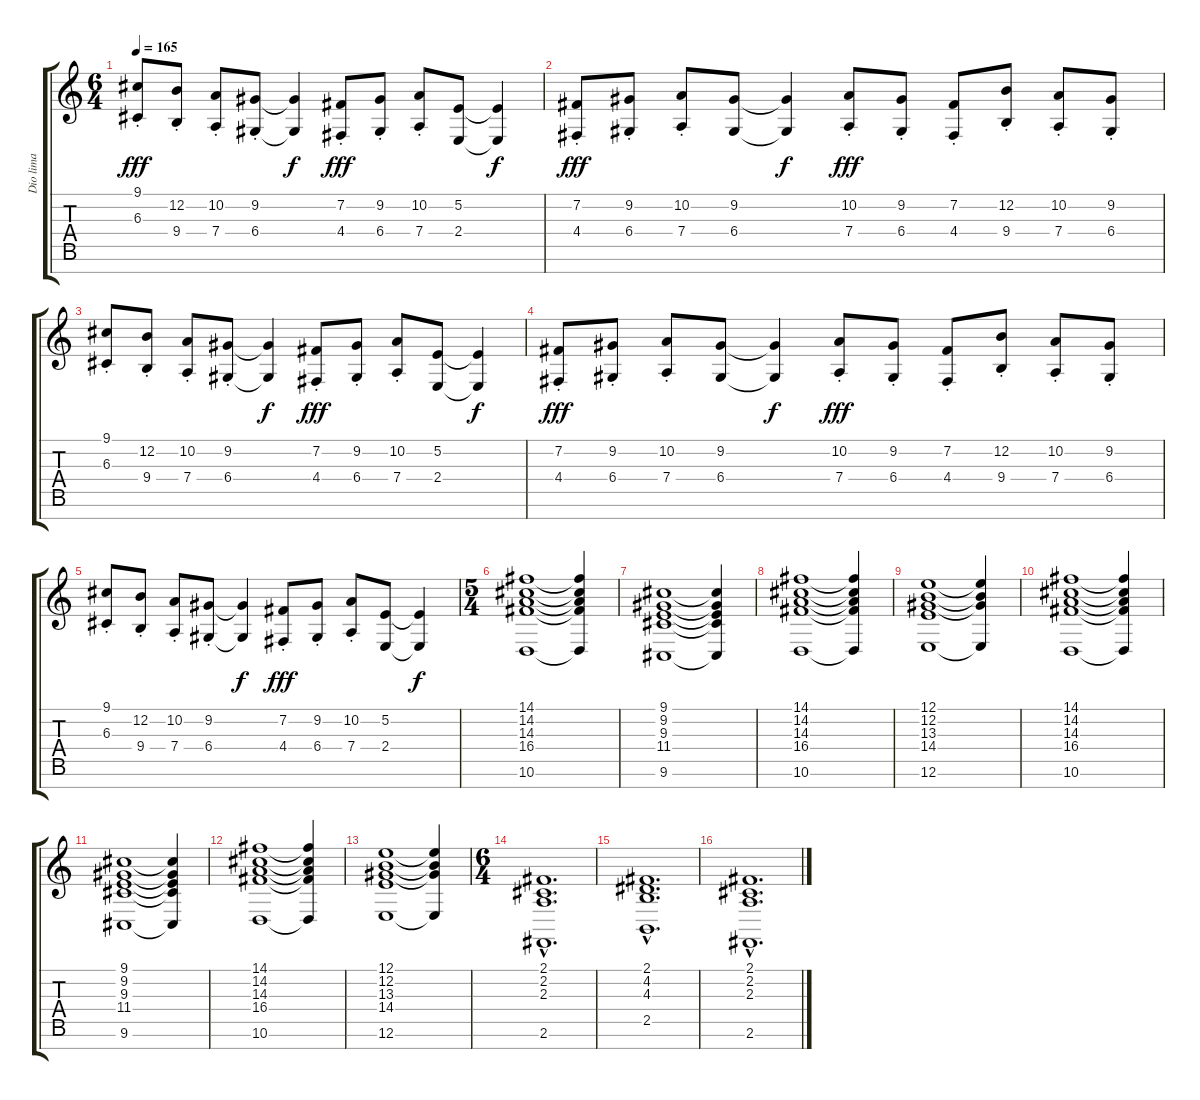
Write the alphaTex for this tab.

\track ("Dio lima" "Dio lima") {instrument rockorgan}
\staff {score tabs}
\tuning (E4 B3 G3 D3 A2 E2 B1) {hide}
\ts (6 4)
\tempo 165
\clef g2
\ks c
(9.1{st} 6.3{st}).8{dy fff} (12.2{st} 9.4{st}).8 (10.2{st} 7.4{st}).8 (9.2{st} 6.4).8 (9.2{t} 6.4{t}).4{dy f} (7.2{st} 4.4{st}).8{dy fff} (9.2{st} 6.4{st}).8 (10.2{st} 7.4{st}).8 (5.2 2.4).8 (5.2{t} 2.4{t}).4{dy f} |
(7.2{st} 4.4{st}).8{dy fff volume 16 instrument stringensemble2} (9.2{st} 6.4{st}).8 (10.2{st} 7.4{st}).8 (9.2 6.4).8 (9.2{t} 6.4{t}).4{dy f} (10.2{st} 7.4{st}).8{dy fff} (9.2{st} 6.4{st}).8 (7.2{st} 4.4{st}).8 (12.2{st} 9.4{st}).8 (10.2{st} 7.4{st}).8 (9.2{st} 6.4{st}).8 |
(9.1{st} 6.3{st}).8 (12.2{st} 9.4{st}).8 (10.2{st} 7.4{st}).8 (9.2{st} 6.4).8 (9.2{t} 6.4{t}).4{dy f} (7.2{st} 4.4{st}).8{dy fff} (9.2{st} 6.4{st}).8 (10.2{st} 7.4{st}).8 (5.2 2.4).8 (5.2{t} 2.4{t}).4{dy f} |
(7.2{st} 4.4{st}).8{dy fff volume 16 instrument stringensemble2} (9.2{st} 6.4{st}).8 (10.2{st} 7.4{st}).8 (9.2 6.4).8 (9.2{t} 6.4{t}).4{dy f} (10.2{st} 7.4{st}).8{dy fff} (9.2{st} 6.4{st}).8 (7.2{st} 4.4{st}).8 (12.2{st} 9.4{st}).8 (10.2{st} 7.4{st}).8 (9.2{st} 6.4{st}).8 |
(9.1{st} 6.3{st}).8 (12.2{st} 9.4{st}).8 (10.2{st} 7.4{st}).8 (9.2{st} 6.4).8 (9.2{t} 6.4{t}).4{dy f} (7.2{st} 4.4{st}).8{dy fff} (9.2{st} 6.4{st}).8 (10.2{st} 7.4{st}).8 (5.2 2.4).8 (5.2{t} 2.4{t}).4{dy f} |
\ts (5 4)
(14.1 14.2 14.3 16.4 10.6).1 (14.1{t} 14.2{t} 14.3{t} 16.4{t} 10.6{t}).4 |
(9.1 9.2 9.3 11.4 9.6).1 (9.1{t} 9.2{t} 9.3{t} 11.4{t} 9.6{t}).4 |
(14.1 14.2 14.3 16.4 10.6).1 (14.1{t} 14.2{t} 14.3{t} 16.4{t} 10.6{t}).4 |
(12.1 12.2 13.3 14.4 12.6).1 (12.1{t} 12.2{t} 13.3{t} 12.6{t}).4 |
(14.1 14.2 14.3 16.4 10.6).1 (14.1{t} 14.2{t} 14.3{t} 16.4{t} 10.6{t}).4 |
(9.1 9.2 9.3 11.4 9.6).1 (9.1{t} 9.2{t} 9.3{t} 11.4{t} 9.6{t}).4 |
(14.1 14.2 14.3 16.4 10.6).1 (14.1{t} 14.2{t} 14.3{t} 16.4{t} 10.6{t}).4 |
(12.1 12.2 13.3 14.4 12.6).1 (12.1{t} 12.2{t} 13.3{t} 12.6{t}).4 |
\ts (6 4)
(2.1{hac} 2.2{hac} 2.3{hac} 2.6{hac}).1{d volume 13 instrument stringensemble2} |
(2.1{hac} 4.2{hac} 4.3{hac} 2.5{hac}).1{d} |
(2.1{hac} 2.2{hac} 2.3{hac} 2.6{hac}).1{d}
